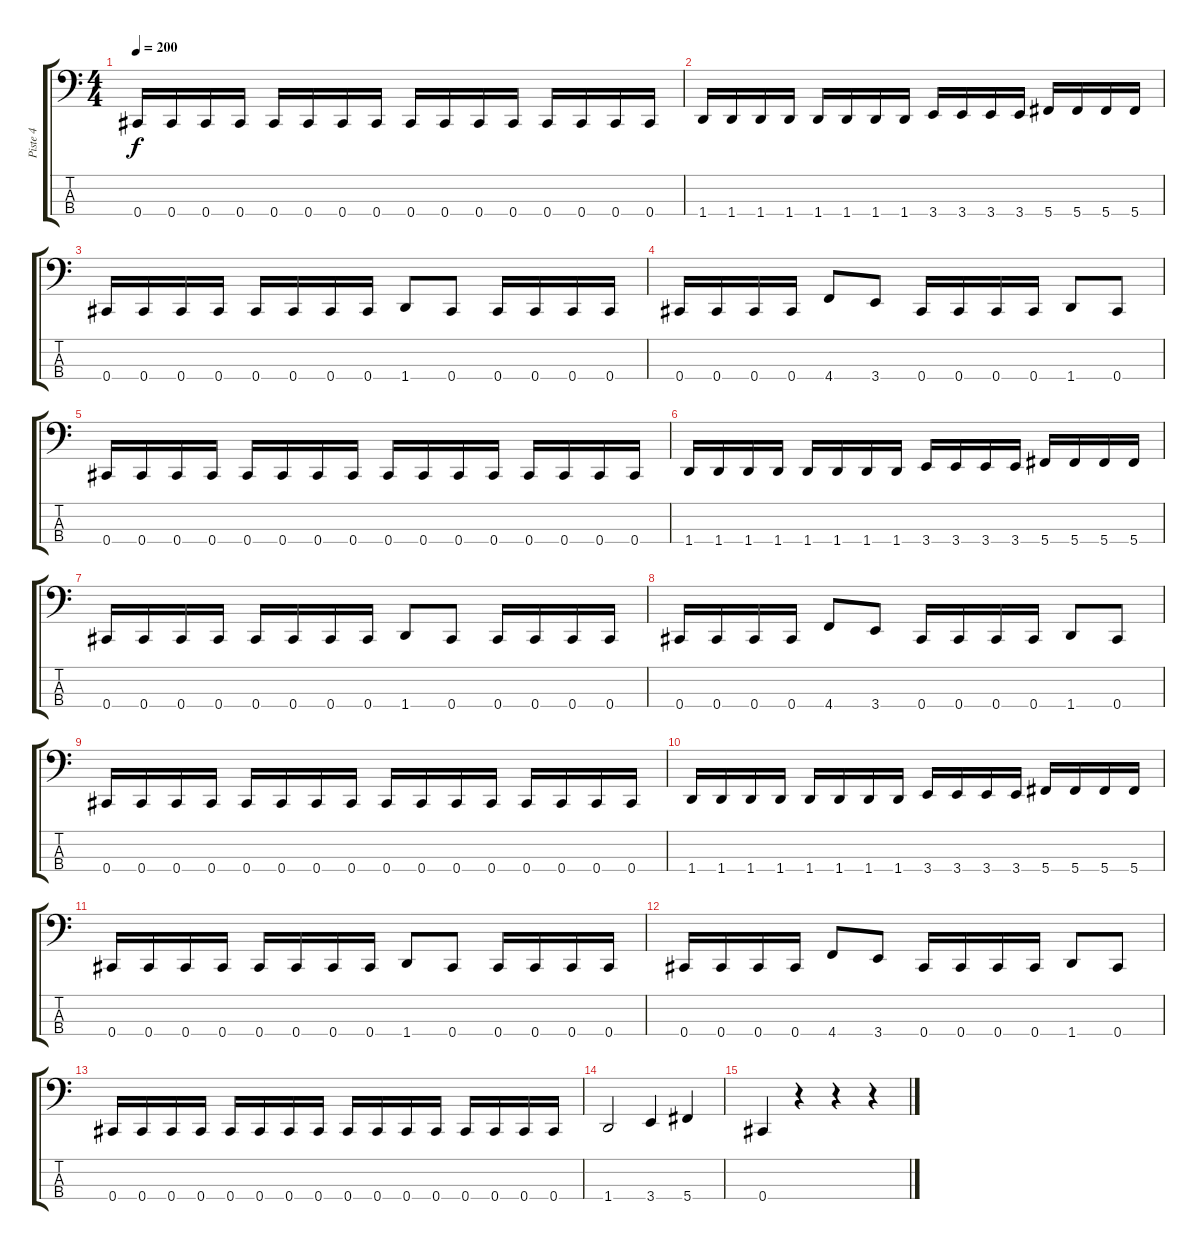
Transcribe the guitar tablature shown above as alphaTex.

\track ("Piste 4" "Piste 4") {instrument electricbasspick}
\staff {score tabs}
\tuning (E2 B1 Gb1 Db1) {hide}
\ts (4 4)
\tempo 200
\clef f4
\ks c
0.4.16{dy f} 0.4.16 0.4.16 0.4.16 0.4.16 0.4.16 0.4.16 0.4.16 0.4.16 0.4.16 0.4.16 0.4.16 0.4.16 0.4.16 0.4.16 0.4.16 |
1.4.16 1.4.16 1.4.16 1.4.16 1.4.16 1.4.16 1.4.16 1.4.16 3.4.16 3.4.16 3.4.16 3.4.16 5.4.16 5.4.16 5.4.16 5.4.16 |
0.4.16 0.4.16 0.4.16 0.4.16 0.4.16 0.4.16 0.4.16 0.4.16 1.4.8 0.4.8 0.4.16 0.4.16 0.4.16 0.4.16 |
0.4.16 0.4.16 0.4.16 0.4.16 4.4.8 3.4.8 0.4.16 0.4.16 0.4.16 0.4.16 1.4.8 0.4.8 |
0.4.16 0.4.16 0.4.16 0.4.16 0.4.16 0.4.16 0.4.16 0.4.16 0.4.16 0.4.16 0.4.16 0.4.16 0.4.16 0.4.16 0.4.16 0.4.16 |
1.4.16 1.4.16 1.4.16 1.4.16 1.4.16 1.4.16 1.4.16 1.4.16 3.4.16 3.4.16 3.4.16 3.4.16 5.4.16 5.4.16 5.4.16 5.4.16 |
0.4.16 0.4.16 0.4.16 0.4.16 0.4.16 0.4.16 0.4.16 0.4.16 1.4.8 0.4.8 0.4.16 0.4.16 0.4.16 0.4.16 |
0.4.16 0.4.16 0.4.16 0.4.16 4.4.8 3.4.8 0.4.16 0.4.16 0.4.16 0.4.16 1.4.8 0.4.8 |
0.4.16 0.4.16 0.4.16 0.4.16 0.4.16 0.4.16 0.4.16 0.4.16 0.4.16 0.4.16 0.4.16 0.4.16 0.4.16 0.4.16 0.4.16 0.4.16 |
1.4.16 1.4.16 1.4.16 1.4.16 1.4.16 1.4.16 1.4.16 1.4.16 3.4.16 3.4.16 3.4.16 3.4.16 5.4.16 5.4.16 5.4.16 5.4.16 |
0.4.16 0.4.16 0.4.16 0.4.16 0.4.16 0.4.16 0.4.16 0.4.16 1.4.8 0.4.8 0.4.16 0.4.16 0.4.16 0.4.16 |
0.4.16 0.4.16 0.4.16 0.4.16 4.4.8 3.4.8 0.4.16 0.4.16 0.4.16 0.4.16 1.4.8 0.4.8 |
0.4.16 0.4.16 0.4.16 0.4.16 0.4.16 0.4.16 0.4.16 0.4.16 0.4.16 0.4.16 0.4.16 0.4.16 0.4.16 0.4.16 0.4.16 0.4.16 |
1.4.2 3.4.4 5.4.4 |
0.4.4 r.4 r.4 r.4
